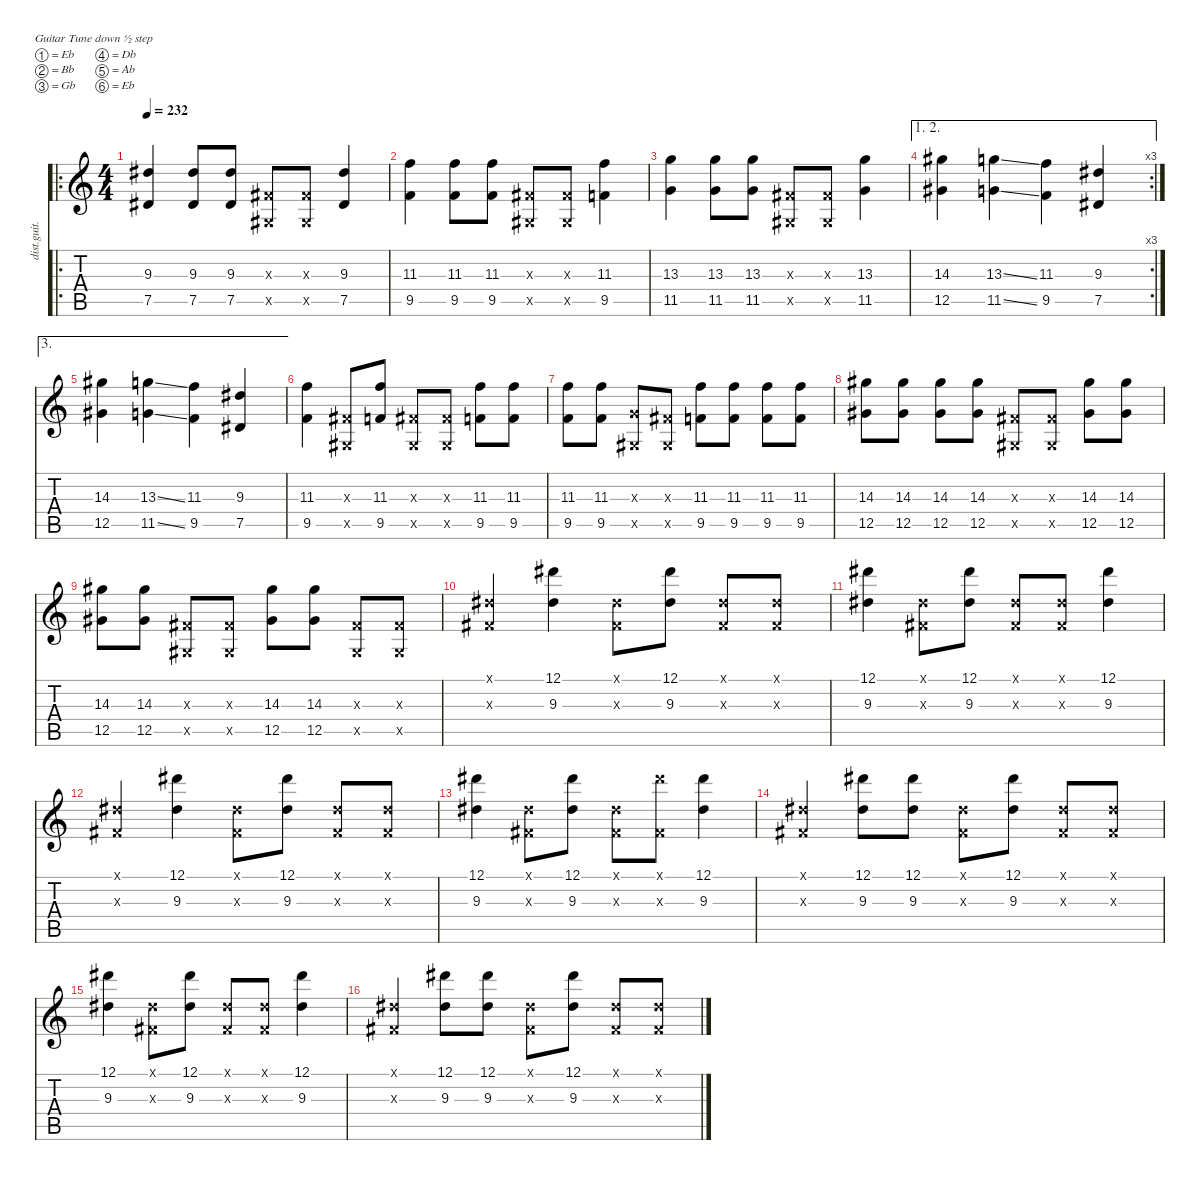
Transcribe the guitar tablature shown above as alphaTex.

\defaultSystemsLayout 4
\hideDynamics
\bracketExtendMode nobrackets
\otherSystemsTrackNameOrientation horizontal
\track ("Gtr. 3" "dist.guit.") {instrument distortionguitar}
\staff {score tabs}
\tuning (Eb4 Bb3 Gb3 Db3 Ab2 Eb2)
\ro
\ts (4 4)
\tempo 232
\clef g2
\ks c
(9.3{acc #} 7.5{acc #}).4{dy f beam Up} (9.3{acc #} 7.5{acc #}).8{beam Up} (9.3{acc #} 7.5{acc #}).8{beam Up} (0.3{x acc #} 0.5{x acc #}).8{beam Up} (0.3{x acc #} 0.5{x acc #}).8{beam Up} (9.3{acc #} 7.5{acc #}).4{beam Up} |
(11.3 9.5).4{beam Down} (11.3 9.5).8{beam Down} (11.3 9.5).8{beam Down} (0.3{x acc #} 0.5{x acc #}).8{beam Up} (0.3{x acc #} 0.5{x acc #}).8{beam Up} (11.3 9.5).4{beam Down} |
(13.3 11.5).4{beam Down} (13.3 11.5).8{beam Down} (13.3 11.5).8{beam Down} (0.3{x acc #} 0.5{x acc #}).8{beam Up} (0.3{x acc #} 0.5{x acc #}).8{beam Up} (13.3 11.5).4{beam Down} |
\ae (1 2)
\rc 3
(14.3{acc #} 12.5{acc #}).4{beam Down} (13.3{ss} 11.5{ss}).4{beam Down} (11.3 9.5).4{beam Down} (9.3{acc #} 7.5{acc #}).4{beam Up} |
\ae 3
(14.3{acc #} 12.5{acc #}).4{beam Down} (13.3{ss} 11.5{ss}).4{beam Down} (11.3 9.5).4{beam Down} (9.3{acc #} 7.5{acc #}).4{beam Up} |
(11.3 9.5).4{beam Down} (0.3{x acc #} 0.5{x acc #}).8{beam Up} (11.3 9.5).8{beam Up} (0.3{x acc #} 0.5{x acc #}).8{beam Up} (0.3{x acc #} 0.5{x acc #}).8{beam Up} (11.3 9.5).8{beam Down} (11.3 9.5).8{beam Down} |
(11.3 9.5).8{beam Down} (11.3 9.5).8{beam Down} (1.3{x} 0.5{x acc #}).8{beam Up} (0.3{x acc #} 0.5{x acc #}).8{beam Up} (11.3 9.5).8{beam Down} (11.3 9.5).8{beam Down} (11.3 9.5).8{beam Down} (11.3 9.5).8{beam Down} |
(14.3{acc #} 12.5{acc #}).8{beam Down} (14.3{acc #} 12.5{acc #}).8{beam Down} (14.3{acc #} 12.5{acc #}).8{beam Down} (14.3{acc #} 12.5{acc #}).8{beam Down} (0.3{x acc #} 0.5{x acc #}).8{beam Up} (0.3{x acc #} 0.5{x acc #}).8{beam Up} (14.3{acc #} 12.5{acc #}).8{beam Down} (14.3{acc #} 12.5{acc #}).8{beam Down} |
(14.3{acc #} 12.5{acc #}).8{beam Down} (14.3{acc #} 12.5{acc #}).8{beam Down} (0.3{x acc #} 0.5{x acc #}).8{beam Up} (0.3{x acc #} 0.5{x acc #}).8{beam Up} (14.3{acc #} 12.5{acc #}).8{beam Down} (14.3{acc #} 12.5{acc #}).8{beam Down} (0.3{x acc #} 0.5{x acc #}).8{beam Up} (0.3{x acc #} 0.5{x acc #}).8{beam Up} |
(0.1{x acc #} 0.3{x acc #}).4{beam Up} (12.1{acc #} 9.3{acc #}).4{beam Down} (0.1{x acc #} 0.3{x acc #}).8{beam Down} (12.1{acc #} 9.3{acc #}).8{beam Down} (0.1{x acc #} 0.3{x acc #}).8{beam Up} (0.1{x acc #} 0.3{x acc #}).8{beam Up} |
(12.1{acc #} 9.3{acc #}).4{beam Down} (0.1{x acc #} 0.3{x acc #}).8{beam Down} (12.1{acc #} 9.3{acc #}).8{beam Down} (0.1{x acc #} 0.3{x acc #}).8{beam Up} (0.1{x acc #} 0.3{x acc #}).8{beam Up} (12.1{acc #} 9.3{acc #}).4{beam Down} |
(0.1{x acc #} 0.3{x acc #}).4{beam Up} (12.1{acc #} 9.3{acc #}).4{beam Down} (0.1{x acc #} 0.3{x acc #}).8{beam Down} (12.1{acc #} 9.3{acc #}).8{beam Down} (0.1{x acc #} 0.3{x acc #}).8{beam Up} (0.1{x acc #} 0.3{x acc #}).8{beam Up} |
(12.1{acc #} 9.3{acc #}).4{beam Down} (0.1{x acc #} 0.3{x acc #}).8{beam Down} (12.1{acc #} 9.3{acc #}).8{beam Down} (0.1{x acc #} 0.3{x acc #}).8{beam Down} (12.1{x acc #} 0.3{x acc #}).8{beam Down} (12.1{acc #} 9.3{acc #}).4{beam Down} |
(0.1{x acc #} 0.3{x acc #}).4{beam Up} (12.1{acc #} 9.3{acc #}).8{beam Down} (12.1{acc #} 9.3{acc #}).8{beam Down} (0.1{x acc #} 0.3{x acc #}).8{beam Down} (12.1{acc #} 9.3{acc #}).8{beam Down} (0.1{x acc #} 0.3{x acc #}).8{beam Up} (0.1{x acc #} 0.3{x acc #}).8{beam Up} |
(12.1{acc #} 9.3{acc #}).4{beam Down} (0.1{x acc #} 0.3{x acc #}).8{beam Down} (12.1{acc #} 9.3{acc #}).8{beam Down} (0.1{x acc #} 0.3{x acc #}).8{beam Up} (0.1{x acc #} 0.3{x acc #}).8{beam Up} (12.1{acc #} 9.3{acc #}).4{beam Down} |
(0.1{x acc #} 0.3{x acc #}).4{beam Up} (12.1{acc #} 9.3{acc #}).8{beam Down} (12.1{acc #} 9.3{acc #}).8{beam Down} (0.1{x acc #} 0.3{x acc #}).8{beam Down} (12.1{acc #} 9.3{acc #}).8{beam Down} (0.1{x acc #} 0.3{x acc #}).8{beam Up} (0.1{x acc #} 0.3{x acc #}).8{beam Up}
